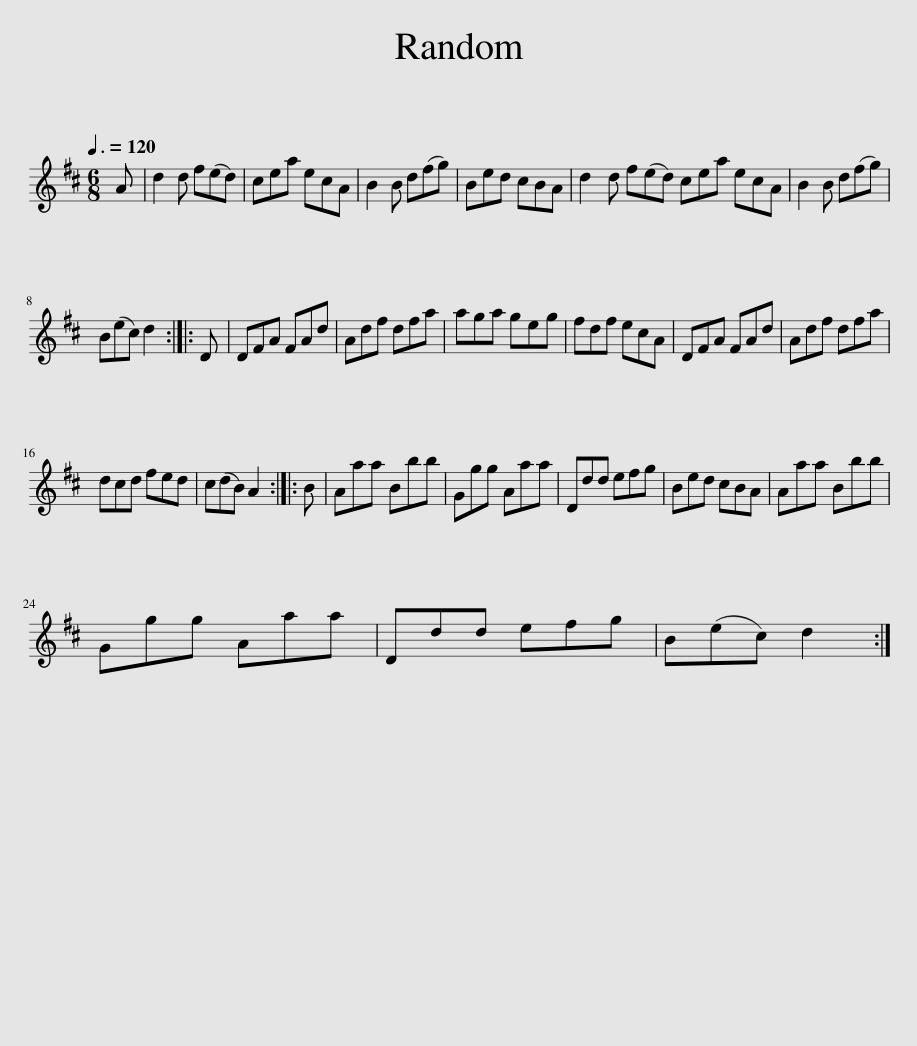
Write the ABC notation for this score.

X:1
L:1/8
Q:3/8=120
M:6/8
I:linebreak $
K:D
V:1 treble
V:1
 A | d2 d f(ed) | cea ecA | B2 B d(fg) | Bed cBA | %5
 d2 d f(ed) cea ecA | B2 B d(fg) |$ B(ec) d2 :: D | DFA FAd | %10
 Adf dfa | aga geg | fdf ecA | DFA FAd | Adf dfa |$ %15
 dcd fed | c(dB) A2 :: B | Aaa Bbb | Ggg Aaa | %20
 Ddd efg | Bed cBA | Aaa Bbb |$ Ggg Aaa | Ddd efg | %25
 B(ec) d2 :| %26
